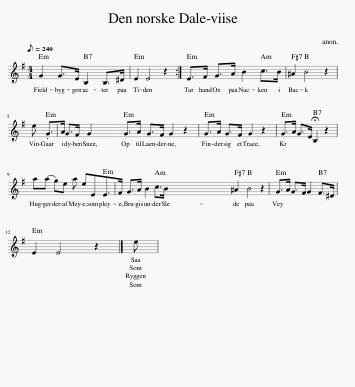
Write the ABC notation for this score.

X:1
L:1/8
Q:1/8=240
M:4/4
I:linebreak $
K:Emin
V:1 treble
V:1
 G2 G>E B,2 B,>^D | E2 E4 z2 :| E>F G>A B2 c>B | ^A2 B4 z2 |$ e .G>A G>F G2 | %5
 G>A G>F G2 z2 | G>A G>F G2 z2 | G>A G>E !fermata!B,2 z2 |$ a(a g)e a eEE>F G>A B2 c>B | ^A2 B4 z2 | %10
 G>A G>F G2 F>^D |$ E2 E4 z2 |] e | %13
